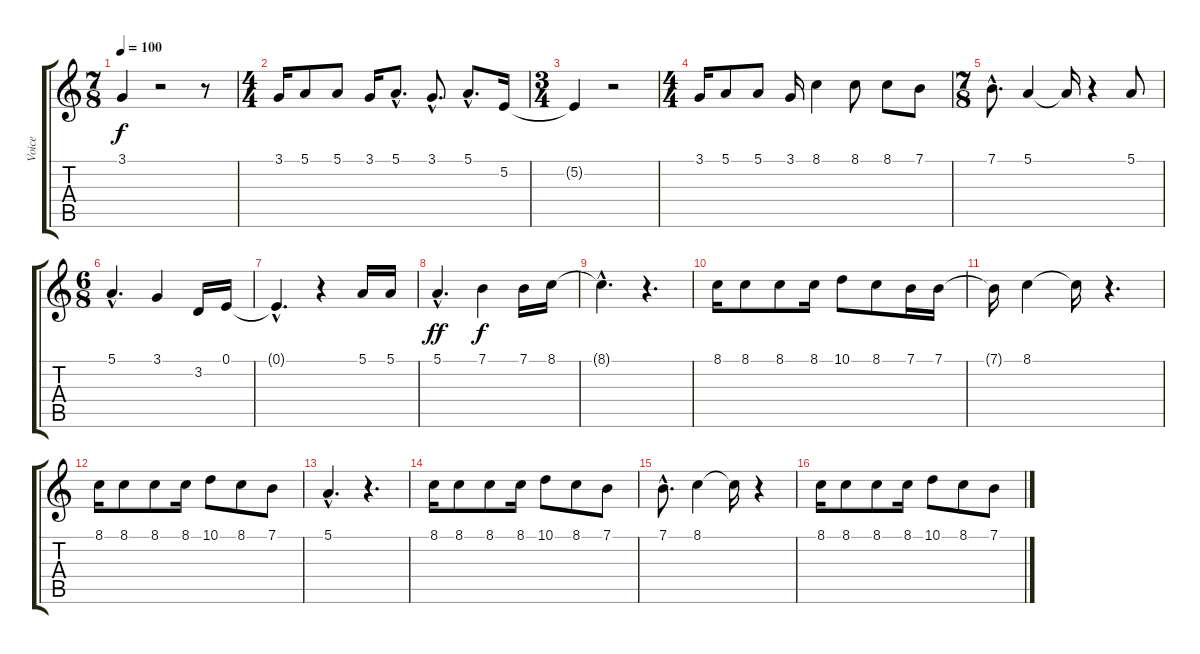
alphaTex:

\track ("Voice               " "Voice     ") {instrument lead2sawtooth}
\staff {score tabs}
\tuning (E4 B3 G3 D3 A2 E2) {hide}
\ts (7 8)
\tempo 100
\clef g2
\ks c
3.1{t}.4{dy f} r.2 r.8 |
\ts (4 4)
3.1.16 5.1.8 5.1.8 3.1.16 5.1{hac}.8{d} 3.1{hac}.8{d} 5.1{hac}.8{d} 5.2.16 |
\ts (3 4)
5.2{t}.4 r.2 |
\ts (4 4)
3.1.16 5.1.8 5.1.8 3.1.16 8.1.4 8.1.8 8.1.8 7.1.8 |
\ts (7 8)
7.1{hac}.8{d} 5.1.4 5.1{t}.16 r.4 5.1.8 |
\ts (6 8)
5.1{hac}.4{d} 3.1.4 3.2.16 0.1.16 |
0.1{hac t}.4{d} r.4 5.1.16 5.1.16 |
5.1{hac}.4{d dy ff} 7.1.4{dy f} 7.1.16 8.1.16 |
8.1{hac t}.4{d} r.4{d} |
8.1.16 8.1.8 8.1.8 8.1.16 10.1.8 8.1.8 7.1.16 7.1.16 |
7.1{t}.16 8.1.4 8.1{t}.16 r.4{d} |
8.1.16 8.1.8 8.1.8 8.1.16 10.1.8 8.1.8 7.1.8 |
5.1{hac}.4{d} r.4{d} |
8.1.16 8.1.8 8.1.8 8.1.16 10.1.8 8.1.8 7.1.8 |
7.1{hac}.8{d} 8.1.4 8.1{t}.16 r.4 |
8.1.16 8.1.8 8.1.8 8.1.16 10.1.8 8.1.8 7.1.8
